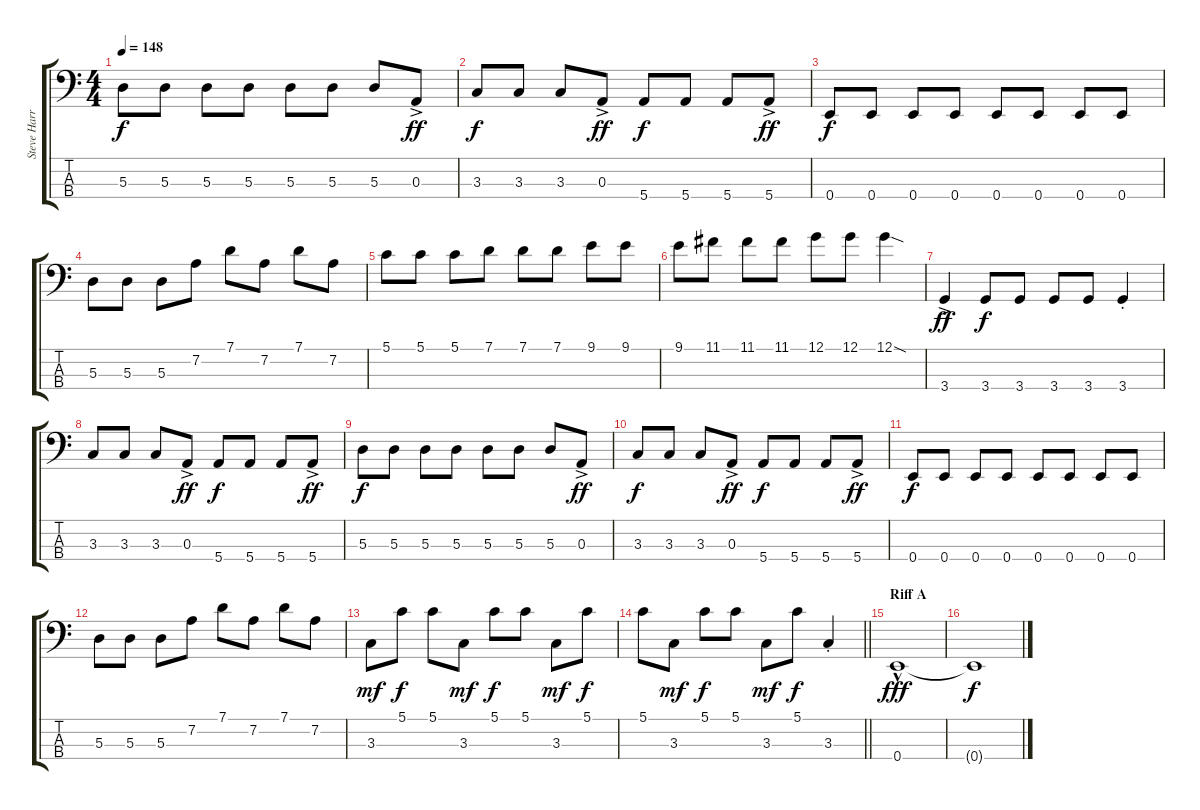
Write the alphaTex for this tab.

\track ("Steve Harris" "Steve Harr") {instrument electricbassfinger}
\staff {score tabs}
\tuning (G2 D2 A1 E1) {hide}
\ts (4 4)
\tempo 148
\clef f4
\ks c
5.3.8{dy f} 5.3.8 5.3.8 5.3.8 5.3.8 5.3.8 5.3.8 0.3{ac}.8{dy ff} |
3.3.8{dy f} 3.3.8 3.3.8 0.3{ac}.8{dy ff} 5.4.8{dy f} 5.4.8 5.4.8 5.4{ac}.8{dy ff} |
0.4.8{dy f} 0.4.8 0.4.8 0.4.8 0.4.8 0.4.8 0.4.8 0.4.8 |
5.3.8 5.3.8 5.3.8 7.2.8 7.1.8 7.2.8 7.1.8 7.2.8 |
5.1.8 5.1.8 5.1.8 7.1.8 7.1.8 7.1.8 9.1.8 9.1.8 |
9.1.8 11.1.8 11.1.8 11.1.8 12.1.8 12.1.8 12.1{sod}.4 |
3.4{ac}.4{dy ff} 3.4.8{dy f} 3.4.8 3.4.8 3.4.8 3.4{st}.4 |
3.3.8 3.3.8 3.3.8 0.3{ac}.8{dy ff} 5.4.8{dy f} 5.4.8 5.4.8 5.4{ac}.8{dy ff} |
5.3.8{dy f} 5.3.8 5.3.8 5.3.8 5.3.8 5.3.8 5.3.8 0.3{ac}.8{dy ff} |
3.3.8{dy f} 3.3.8 3.3.8 0.3{ac}.8{dy ff} 5.4.8{dy f} 5.4.8 5.4.8 5.4{ac}.8{dy ff} |
0.4.8{dy f} 0.4.8 0.4.8 0.4.8 0.4.8 0.4.8 0.4.8 0.4.8 |
5.3.8 5.3.8 5.3.8 7.2.8 7.1.8 7.2.8 7.1.8 7.2.8 |
3.3.8{dy mf} 5.1.8{dy f} 5.1.8 3.3.8{dy mf} 5.1.8{dy f} 5.1.8 3.3.8{dy mf} 5.1.8{dy f} |
\barLineRight lightlight
5.1.8 3.3.8{dy mf} 5.1.8{dy f} 5.1.8 3.3.8{dy mf} 5.1.8{dy f} 3.3{st}.4 |
\section ("" "Riff A")
0.4{hac}.1{dy fff} |
0.4{t}.1{dy f}
